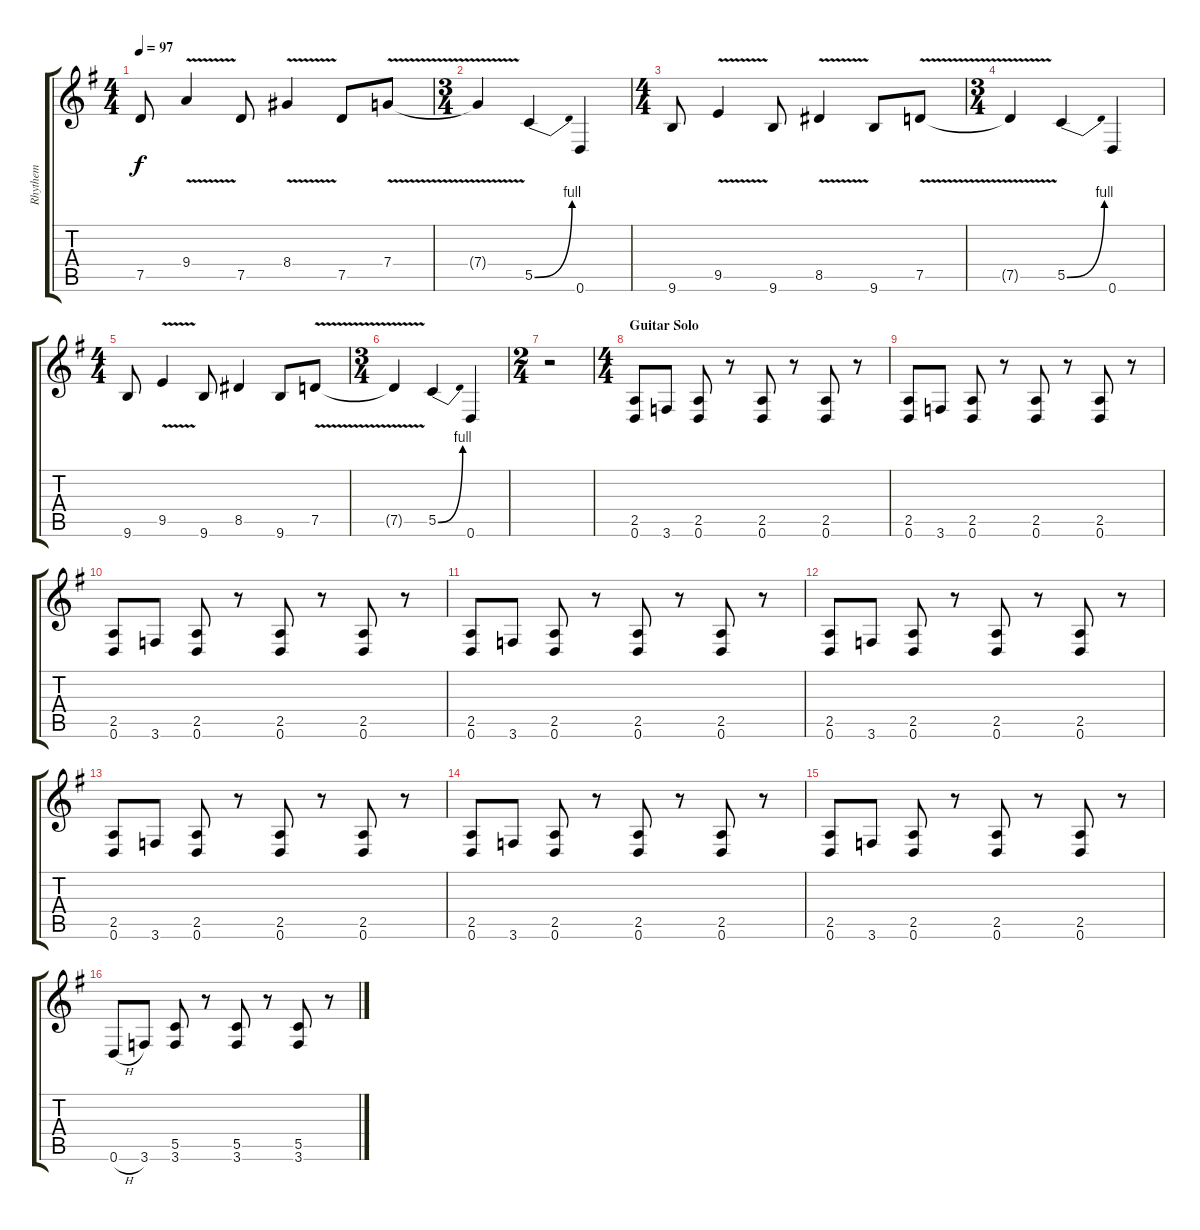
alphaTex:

\track ("Rhythem" "Rhythem") {instrument distortionguitar}
\staff {score tabs}
\tuning (D4 A3 F3 C3 G2 D2) {hide}
\ts (4 4)
\tempo 97
\clef g2
\ks g
7.5.8{dy f} 9.4{v}.4 7.5.8 8.4{v}.4 7.5.8 7.4{v}.8 |
\ts (3 4)
7.4{t}.4 5.5{be (bend 0 0 60 4)}.4 0.6.4 |
\ts (4 4)
9.6.8 9.5{v}.4 9.6.8 8.5{v}.4 9.6.8 7.5{v}.8 |
\ts (3 4)
7.5{t}.4 5.5{be (bend 0 0 60 4)}.4 0.6.4 |
\ts (4 4)
9.6.8 9.5{v}.4 9.6.8 8.5.4 9.6.8 7.5{v}.8 |
\ts (3 4)
7.5{t}.4 5.5{be (bend 0 0 60 4)}.4 0.6.4 |
\ts (2 4)
r.2 |
\ts (4 4)
\section ("" "Guitar Solo")
(2.5 0.6).8{volume 13} 3.6.8 (2.5 0.6).8 r.8 (2.5 0.6).8 r.8 (2.5 0.6).8 r.8 |
(2.5 0.6).8 3.6.8 (2.5 0.6).8 r.8 (2.5 0.6).8 r.8 (2.5 0.6).8 r.8 |
(2.5 0.6).8 3.6.8 (2.5 0.6).8 r.8 (2.5 0.6).8 r.8 (2.5 0.6).8 r.8 |
(2.5 0.6).8 3.6.8 (2.5 0.6).8 r.8 (2.5 0.6).8 r.8 (2.5 0.6).8 r.8 |
(2.5 0.6).8 3.6.8 (2.5 0.6).8 r.8 (2.5 0.6).8 r.8 (2.5 0.6).8 r.8 |
(2.5 0.6).8 3.6.8 (2.5 0.6).8 r.8 (2.5 0.6).8 r.8 (2.5 0.6).8 r.8 |
(2.5 0.6).8 3.6.8 (2.5 0.6).8 r.8 (2.5 0.6).8 r.8 (2.5 0.6).8 r.8 |
(2.5 0.6).8 3.6.8 (2.5 0.6).8 r.8 (2.5 0.6).8 r.8 (2.5 0.6).8 r.8 |
0.6{h}.8 3.6.8 (5.5 3.6).8 r.8 (5.5 3.6).8 r.8 (5.5 3.6).8 r.8
